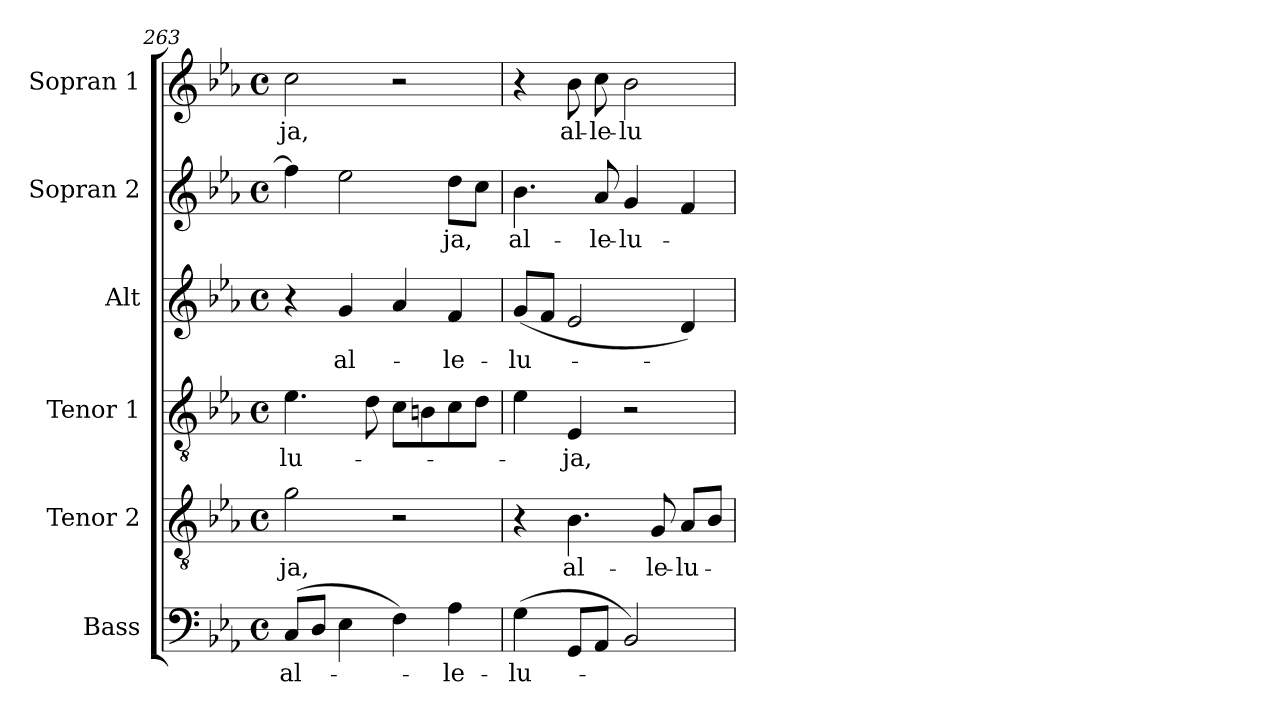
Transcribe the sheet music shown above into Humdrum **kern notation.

**kern	**text	**kern	**text	**kern	**text	**kern	**text	**kern	**text	**kern	**text
*part6	*part6	*part5	*part5	*part4	*part4	*part3	*part3	*part2	*part2	*part1	*part1
*staff6	*staff6	*staff5	*staff5	*staff4	*staff4	*staff3	*staff3	*staff2	*staff2	*staff1	*staff1
*I"Bass	*	*I"Tenor 2	*	*I"Tenor 1	*	*I"Alt	*	*I"Sopran 2	*	*I"Sopran 1	*
*I'B.	*	*I'T. 2	*	*I'T. 1	*	*I'A.	*	*I'S. 2	*	*I'S. 1	*
!!LO:PB:g=z
*clefF4	*	*clefGv2	*	*clefGv2	*	*clefG2	*	*clefG2	*	*clefG2	*
*k[b-e-a-]	*	*k[b-e-a-]	*	*k[b-e-a-]	*	*k[b-e-a-]	*	*k[b-e-a-]	*	*k[b-e-a-]	*
*E-:	*	*E-:	*	*E-:	*	*E-:	*	*E-:	*	*E-:	*
*M4/4	*	*M4/4	*	*M4/4	*	*M4/4	*	*M4/4	*	*M4/4	*
*met(c)	*	*met(c)	*	*met(c)	*	*met(c)	*	*met(c)	*	*met(c)	*
=263	=263	=263	=263	=263	=263	=263	=263	=263	=263	=263	=263
!	!LO:LY:b	!	!LO:LY:b	!	!LO:LY:b	!	!	!	!	!	!LO:LY:b
(>8C/L	al-	2g\	-ja,	4.e-\	-lu-	4r	.	4ff\]	.	2cc\	-ja,
8D/J	.	.	.	.	.	.	.	.	.	.	.
!	!	!	!	!	!	!	!LO:LY:b	!	!	!	!
4E-\	.	.	.	.	.	4g/	al-	2ee-\	.	.	.
.	.	.	.	8d\	.	.	.	.	.	.	.
4F\)	.	2r	.	8c\L	.	4a-/	.	.	.	2r	.
.	.	.	.	8Bn\	.	.	.	.	.	.	.
!	!LO:LY:b	!	!	!	!	!	!LO:LY:b	!	!LO:LY:b	!	!
4A-\	-le-	.	.	8c\	.	4f/	-le-	8dd\L	-ja,	.	.
.	.	.	.	8d\J	.	.	.	8cc\J	.	.	.
=264	=264	=264	=264	=264	=264	=264	=264	=264	=264	=264	=264
!	!LO:LY:b	!	!	!	!	!	!LO:LY:b	!	!LO:LY:b	!	!
(>4G\	-lu-	4r	.	4e-\	.	(<8g/L	-lu-	4.b-\	al-	4r	.
.	.	.	.	.	.	8f/J	.	.	.	.	.
!	!	!	!LO:LY:b	!	!LO:LY:b	!	!	!	!	!	!LO:LY:b
8GG/L	.	4.B-\	al-	4E-/	-ja,	2e-/	.	.	.	8b-\	al-
!	!	!	!	!	!	!	!	!	!LO:LY:b	!	!LO:LY:b
8AA-/J	.	.	.	.	.	.	.	8a-/	-le-	8cc\	-le-
!	!	!	!	!	!	!	!	!	!LO:LY:b	!	!LO:LY:b
2BB-/)	.	.	.	2r	.	.	.	4g/	-lu-	2b-\	-lu-
!	!	!	!LO:LY:b	!	!	!	!	!	!	!	!
.	.	8G/	-le-	.	.	.	.	.	.	.	.
!	!	!	!LO:LY:b	!	!	!	!	!	!	!	!
.	.	8A-/L	-lu-	.	.	4d/)	.	4f/	.	.	.
.	.	8B-/J	.	.	.	.	.	.	.	.	.
=	=	=	=	=	=	=	=	=	=	=	=
*-	*-	*-	*-	*-	*-	*-	*-	*-	*-	*-	*-
